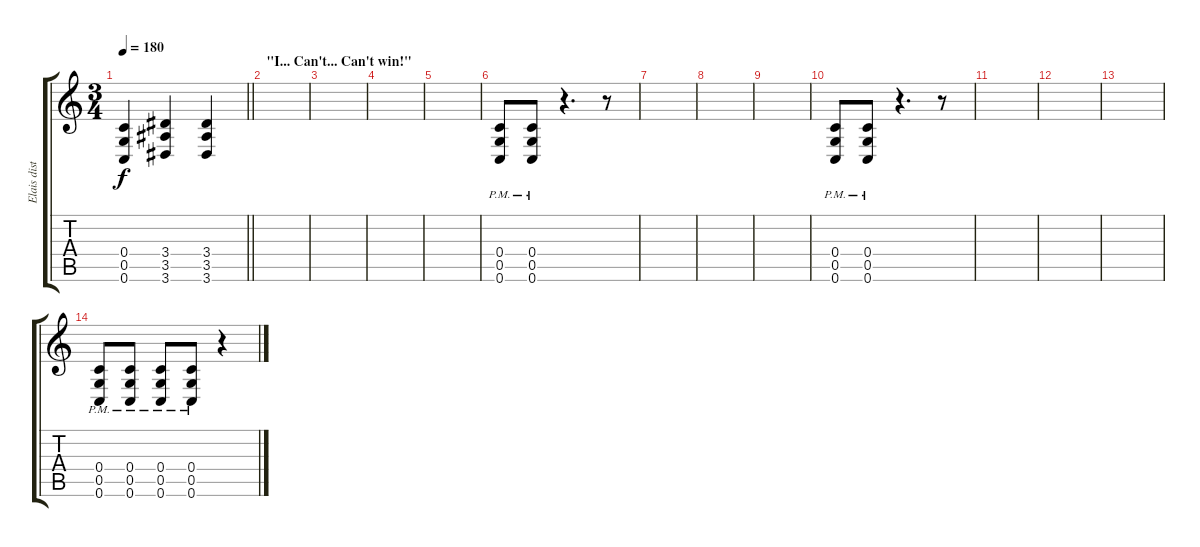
\track ("Elais dist." "Elais dist") {instrument distortionguitar}
\staff {score tabs}
\tuning (D4 A3 F3 C3 G2 C2) {hide}
\ts (3 4)
\tempo 180
\clef g2
\barLineRight lightlight
\ks c
(0.4 0.5 0.6).4{dy f} (3.4 3.5 3.6).4 (3.4 3.5 3.6).4 |
\section ("" "\"I... Can't... Can't win!\"")
|
|
|
|
(0.4{pm} 0.5{pm} 0.6{pm}).8 (0.4{pm} 0.5{pm} 0.6{pm}).8 r.4{d} r.8 |
|
|
|
(0.4{pm} 0.5{pm} 0.6{pm}).8 (0.4{pm} 0.5{pm} 0.6{pm}).8 r.4{d} r.8 |
|
|
|
(0.4{pm} 0.5{pm} 0.6{pm}).8 (0.4{pm} 0.5{pm} 0.6{pm}).8 (0.4{pm} 0.5{pm} 0.6{pm}).8 (0.4{pm} 0.5{pm} 0.6{pm}).8 r.4
